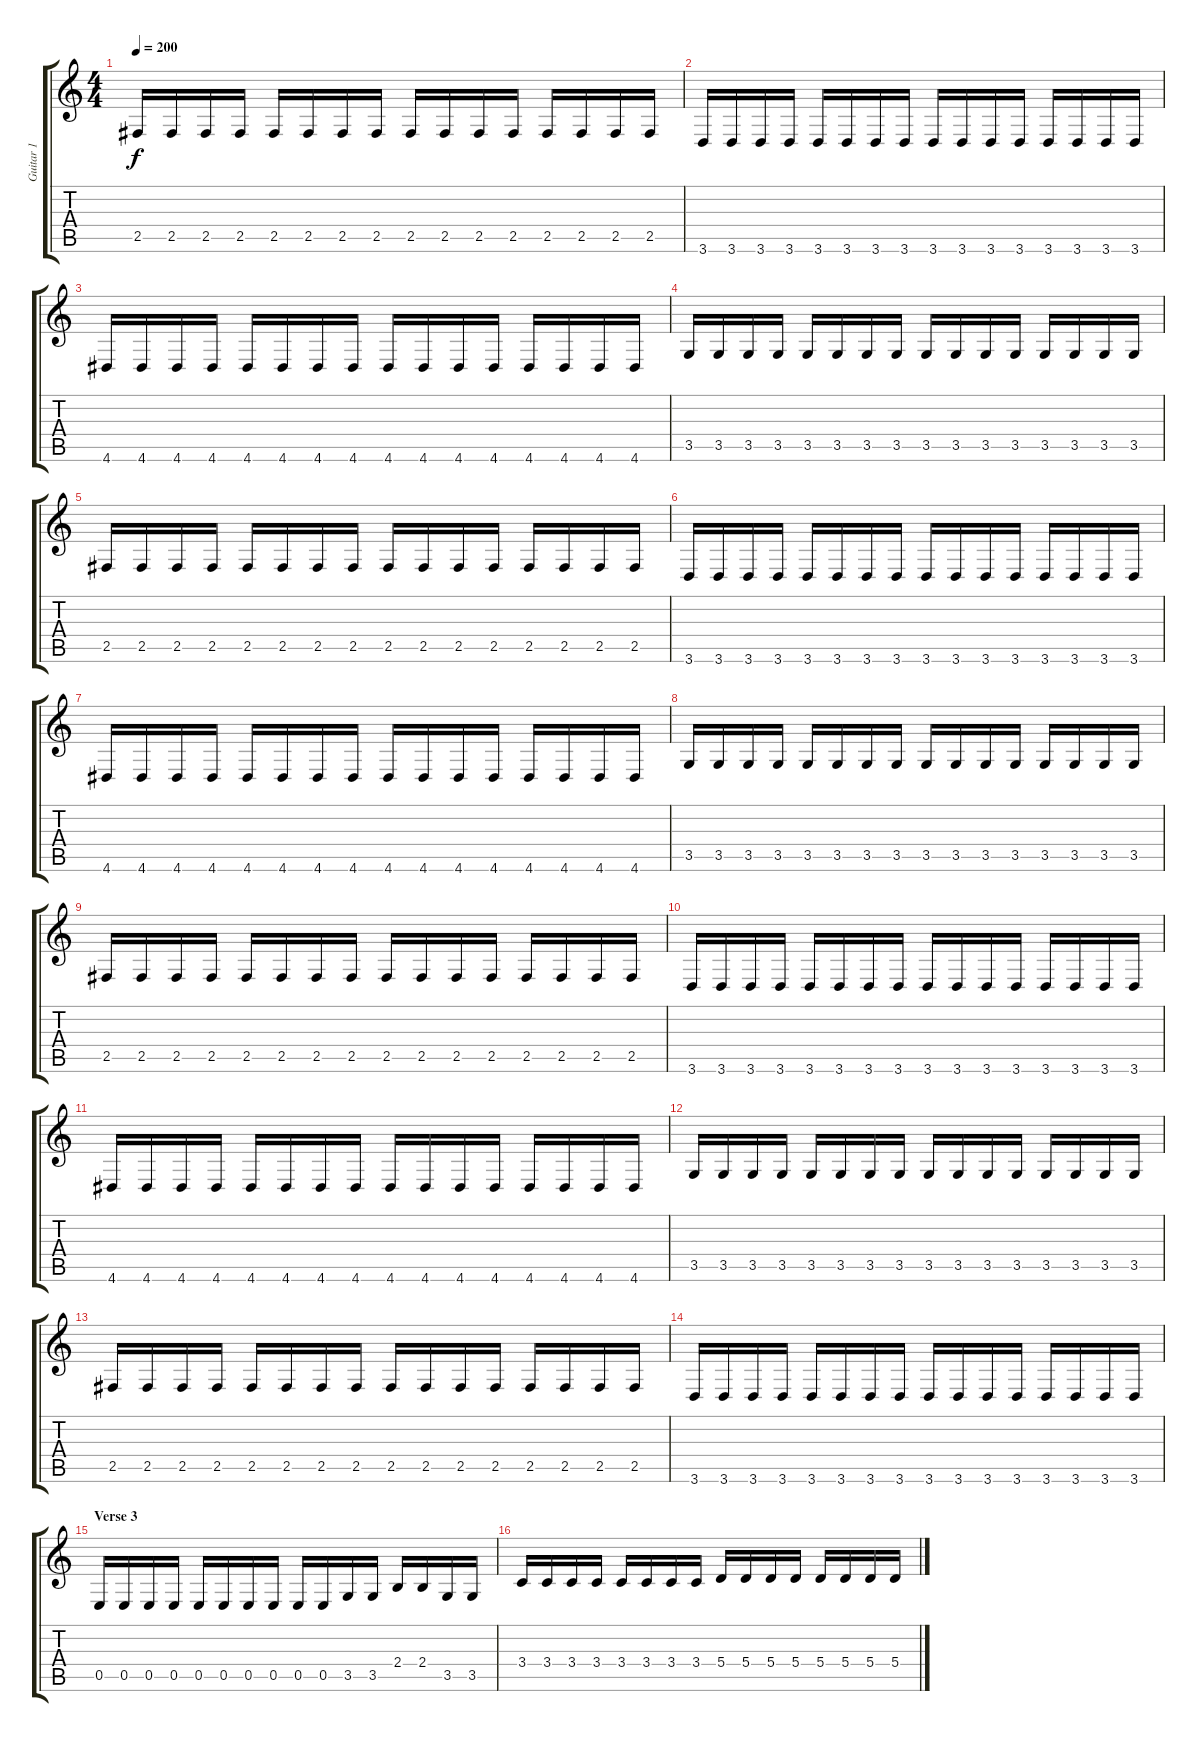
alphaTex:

\track ("Guitar 1" "Guitar 1") {instrument distortionguitar}
\staff {score tabs}
\tuning (B3 Gb3 D3 A2 E2 B1) {hide}
\ts (4 4)
\tempo 200
\clef g2
\ks c
2.5.16{dy f} 2.5.16 2.5.16 2.5.16 2.5.16 2.5.16 2.5.16 2.5.16 2.5.16 2.5.16 2.5.16 2.5.16 2.5.16 2.5.16 2.5.16 2.5.16 |
3.6.16 3.6.16 3.6.16 3.6.16 3.6.16 3.6.16 3.6.16 3.6.16 3.6.16 3.6.16 3.6.16 3.6.16 3.6.16 3.6.16 3.6.16 3.6.16 |
4.6.16 4.6.16 4.6.16 4.6.16 4.6.16 4.6.16 4.6.16 4.6.16 4.6.16 4.6.16 4.6.16 4.6.16 4.6.16 4.6.16 4.6.16 4.6.16 |
3.5.16 3.5.16 3.5.16 3.5.16 3.5.16 3.5.16 3.5.16 3.5.16 3.5.16 3.5.16 3.5.16 3.5.16 3.5.16 3.5.16 3.5.16 3.5.16 |
2.5.16 2.5.16 2.5.16 2.5.16 2.5.16 2.5.16 2.5.16 2.5.16 2.5.16 2.5.16 2.5.16 2.5.16 2.5.16 2.5.16 2.5.16 2.5.16 |
3.6.16 3.6.16 3.6.16 3.6.16 3.6.16 3.6.16 3.6.16 3.6.16 3.6.16 3.6.16 3.6.16 3.6.16 3.6.16 3.6.16 3.6.16 3.6.16 |
4.6.16 4.6.16 4.6.16 4.6.16 4.6.16 4.6.16 4.6.16 4.6.16 4.6.16 4.6.16 4.6.16 4.6.16 4.6.16 4.6.16 4.6.16 4.6.16 |
3.5.16 3.5.16 3.5.16 3.5.16 3.5.16 3.5.16 3.5.16 3.5.16 3.5.16 3.5.16 3.5.16 3.5.16 3.5.16 3.5.16 3.5.16 3.5.16 |
2.5.16 2.5.16 2.5.16 2.5.16 2.5.16 2.5.16 2.5.16 2.5.16 2.5.16 2.5.16 2.5.16 2.5.16 2.5.16 2.5.16 2.5.16 2.5.16 |
3.6.16 3.6.16 3.6.16 3.6.16 3.6.16 3.6.16 3.6.16 3.6.16 3.6.16 3.6.16 3.6.16 3.6.16 3.6.16 3.6.16 3.6.16 3.6.16 |
4.6.16 4.6.16 4.6.16 4.6.16 4.6.16 4.6.16 4.6.16 4.6.16 4.6.16 4.6.16 4.6.16 4.6.16 4.6.16 4.6.16 4.6.16 4.6.16 |
3.5.16 3.5.16 3.5.16 3.5.16 3.5.16 3.5.16 3.5.16 3.5.16 3.5.16 3.5.16 3.5.16 3.5.16 3.5.16 3.5.16 3.5.16 3.5.16 |
2.5.16 2.5.16 2.5.16 2.5.16 2.5.16 2.5.16 2.5.16 2.5.16 2.5.16 2.5.16 2.5.16 2.5.16 2.5.16 2.5.16 2.5.16 2.5.16 |
3.6.16 3.6.16 3.6.16 3.6.16 3.6.16 3.6.16 3.6.16 3.6.16 3.6.16 3.6.16 3.6.16 3.6.16 3.6.16 3.6.16 3.6.16 3.6.16 |
\section ("" "Verse 3")
0.5.16 0.5.16 0.5.16 0.5.16 0.5.16 0.5.16 0.5.16 0.5.16 0.5.16 0.5.16 3.5.16 3.5.16 2.4.16 2.4.16 3.5.16 3.5.16 |
3.4.16 3.4.16 3.4.16 3.4.16 3.4.16 3.4.16 3.4.16 3.4.16 5.4.16 5.4.16 5.4.16 5.4.16 5.4.16 5.4.16 5.4.16 5.4.16
